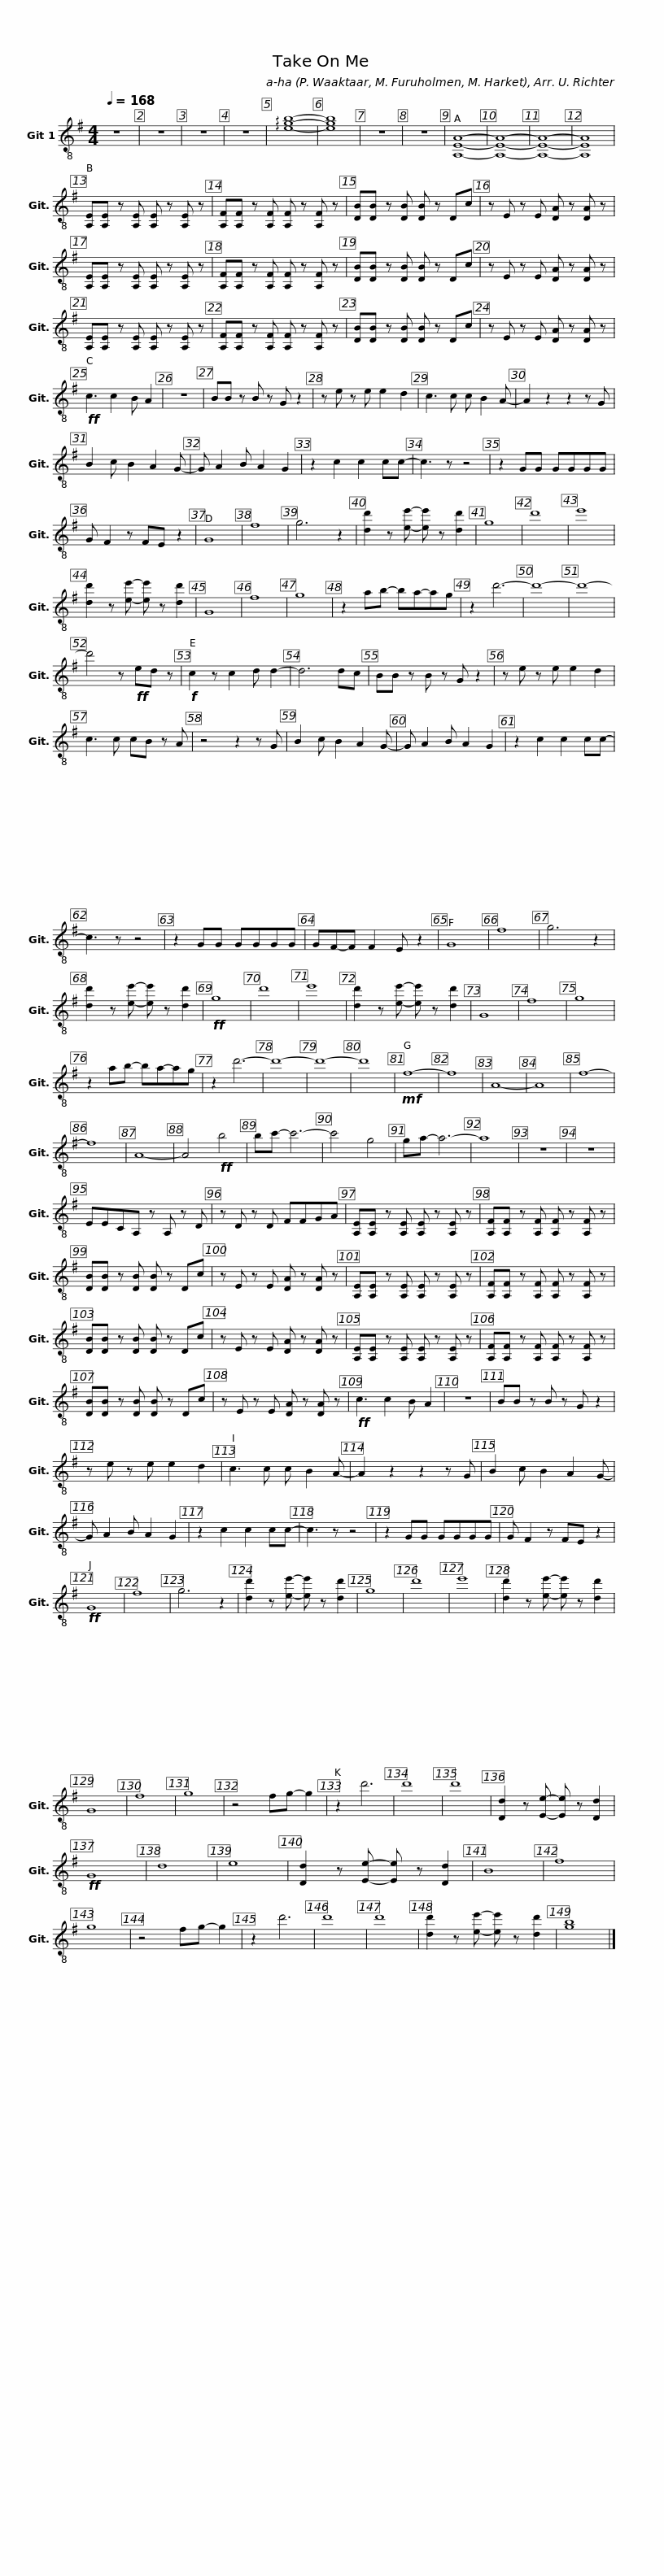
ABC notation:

X:1
L:1/8
Q:1/4=168
M:4/4
I:linebreak $
K:G
V:1 treble-8
V:1
 z8 | z8 | z8 | z8 | !arpeggio![egb]8- | %5
 [egb]8 | z8 | z8 | [A,EA]8- | [A,EA]8- | %10
 [A,EA]8- | [A,EA]8 | [A,E][A,E] z [A,E] [A,E] z [A,E] z | [A,F][A,F] z [A,F] [A,F] z [A,F] z |$ [DB][DB] z [DB] [DB] z Dc | %15
 z E z E [DA] z [DA] z | [A,E][A,E] z [A,E] [A,E] z [A,E] z | [A,F][A,F] z [A,F] [A,F] z [A,F] z |$ [DB][DB] z [DB] [DB] z Dc | z E z E [DA] z [DA] z | %20
 [A,E][A,E] z [A,E] [A,E] z [A,E] z | [A,F][A,F] z [A,F] [A,F] z [A,F] z |$ [DB][DB] z [DB] [DB] z Dc | z E z E [DA] z [DA] z |!ff! c3 c2 B A2 | %25
 z8 | BB z B z G z2 | z e z e e2 d2 | c3 c c B2 A- |$ A2 z2 z2 z G | %30
 B2 c B2 A2 G- | G A2 B A2 G2 | z2 c2 c2 cc- | c3 z z4 | z2 GG GGGG | %35
 G F2 z FE z2 | G8 | f8 |$ g6 z2 | [dd']2 z [ee']- [ee'] z [dd']2 | %40
 g8 | d'8 | e'8 | [dd']2 z [ee']- [ee'] z [dd']2 | G8 | %45
 f8 | g8 | z2 ab- ba-ag | z2 d'6- |$ d'8- | %50
 d'8- | d'4 z!ff! ed z |!f! c2 z c2 d d2- | d6 dc | BB z B z G z2 | %55
 z e z e e2 d2 | c3 c cB z A | z4 z2 z G |$ B2 c B2 A2 G- | G A2 B A2 G2 | %60
 z2 c2 c2 cc- | c3 z z4 | z2 GG GGGG | GF-F F2 E z2 | G8 | %65
 f8 | g6 z2 |$ [dd']2 z [ee']- [ee'] z [dd']2 |!ff! g8 | d'8 | %70
 e'8 | [dd']2 z [ee']- [ee'] z [dd']2 | G8 | f8 | g8 | %75
 z2 ab- ba-ag | z2 d'6- | d'8- |$ d'8- | d'8 | %80
!mf! f8- | f8 | A8- | A8 | f8- | %85
 f8 | A8- | A4!ff! b4 | bc'- c'6- | c'4 g4 | %90
 ga- a6- | a8 | z8 | z8 |$ EECA, z A, z D | %95
 z D z D FFGA | [A,E][A,E] z [A,E] [A,E] z [A,E] z | [A,F][A,F] z [A,F] [A,F] z [A,F] z |$ [DB][DB] z [DB] [DB] z Dc | z E z E [DA] z [DA] z | %100
 [A,E][A,E] z [A,E] [A,E] z [A,E] z | [A,F][A,F] z [A,F] [A,F] z [A,F] z |$ [DB][DB] z [DB] [DB] z Dc | z E z E [DA] z [DA] z | [A,E][A,E] z [A,E] [A,E] z [A,E] z | %105
 [A,F][A,F] z [A,F] [A,F] z [A,F] z |$ [DB][DB] z [DB] [DB] z Dc | z E z E [DA] z [DA] z |!ff! c3 c2 B A2 | z8 | %110
 BB z B z G z2 | z e z e e2 d2 | c3 c c B2 A- |$ A2 z2 z2 z G | B2 c B2 A2 G- | %115
 G A2 B A2 G2 | z2 c2 c2 cc- | c3 z z4 | z2 GG GGGG | G F2 z FE z2 | %120
!ff! G8 | f8 |$ g6 z2 | [dd']2 z [ee']- [ee'] z [dd']2 | g8 | %125
 d'8 | e'8 | [dd']2 z [ee']- [ee'] z [dd']2 | G8 | f8 | %130
 g8 | z4 fg- g2 | z2 d'6 | d'8 | d'8 |$ %135
 [Dd]2 z [Ee]- [Ee] z [Dd]2 |!ff! G8 | d8 | e8 | [Dd]2 z [Ee]- [Ee] z [Dd]2 | %140
 B8 | f8 | g8 | z4 fg- g2 | z2 d'6 | %145
 d'8 | d'8 |$ [dd']2 z [ee']- [ee'] z [dd']2 | [gb]8 |] %149
